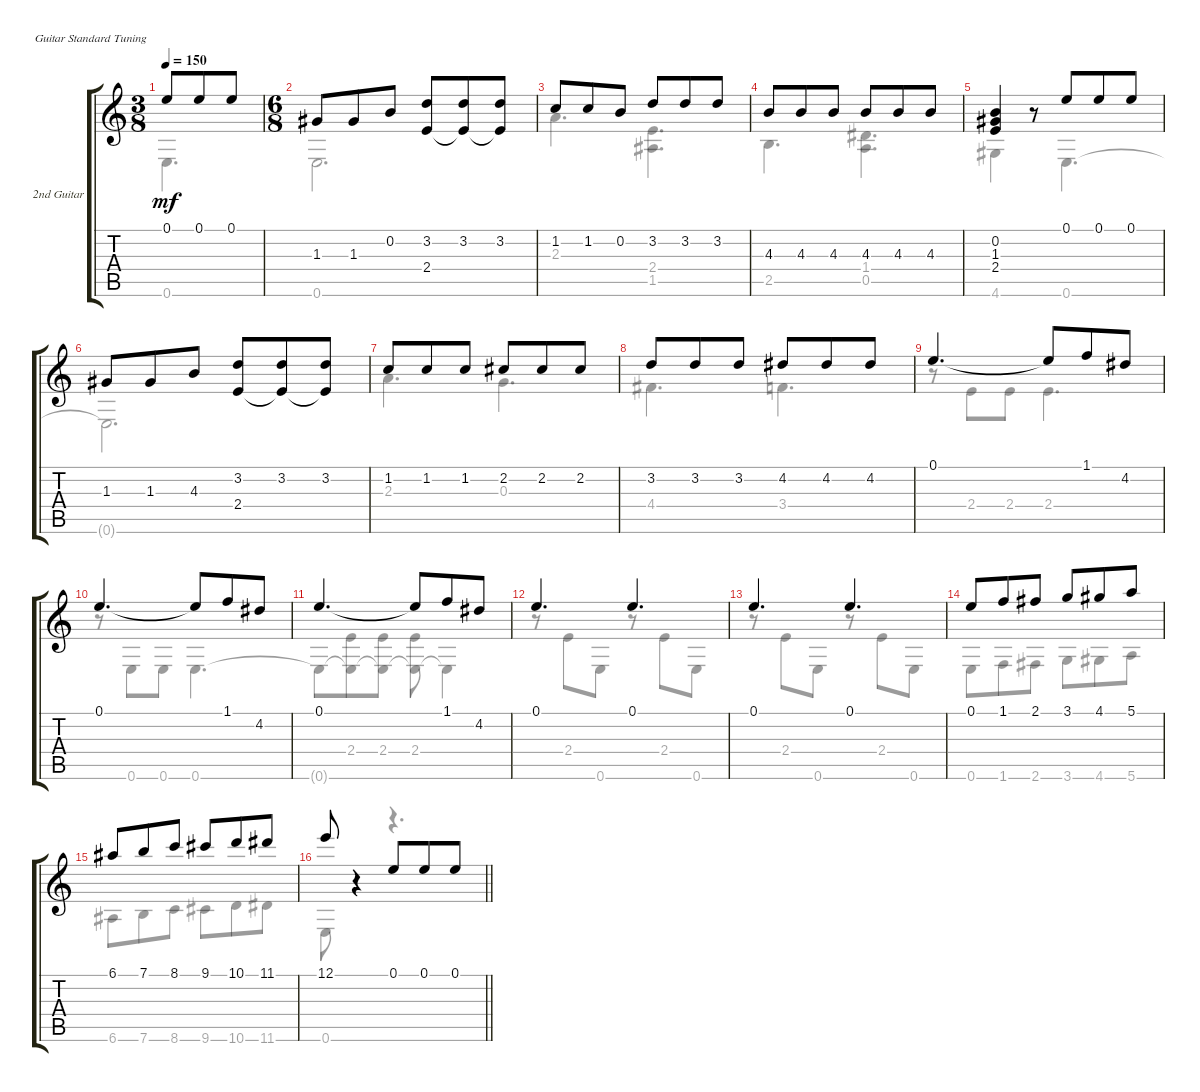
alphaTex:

\bracketExtendMode groupsimilarinstruments
\firstSystemTrackNameOrientation horizontal
\otherSystemsTrackNameOrientation horizontal
\track ("2nd Guitar" "2nd Guitar") {instrument acousticguitarnylon}
\staff {score tabs}
\tuning (E4 B3 G3 D3 A2 E2)
\voice
\ts (3 8)
\tempo 150
\clef g2
\ks aminor
0.1.8{dy mf instrument acousticguitarnylon} 0.1.8 0.1.8 |
\ts (6 8)
1.3.8 1.3.8 0.2.8 (3.2 2.4).8 (3.2 2.4{t}).8 (3.2 2.4{t}).8 |
1.2.8 1.2.8 0.2.8 3.2.8 3.2.8 3.2.8 |
4.3.8 4.3.8 4.3.8 4.3.8 4.3.8 4.3.8 |
(0.2 1.3 2.4).4 r.8 0.1.8 0.1.8 0.1.8 |
1.3.8 1.3.8 4.3.8 (3.2 2.4).8 (3.2 2.4{t}).8 (3.2 2.4{t}).8 |
1.2.8 1.2.8 1.2.8 2.2.8 2.2.8 2.2.8 |
3.2.8 3.2.8 3.2.8 4.2.8 4.2.8 4.2.8 |
0.1.4{d} 0.1{t}.8 1.1.8 4.2.8 |
0.1.4{d} 0.1{t}.8 1.1.8 4.2.8 |
0.1.4{d} 0.1{t}.8 1.1.8 4.2.8 |
0.1.4{d} 0.1.4{d} |
0.1.4{d} 0.1.4{d} |
0.1.8 1.1.8 2.1.8 3.1.8 4.1.8 5.1.8 |
6.1.8 7.1.8 8.1.8 9.1.8 10.1.8 11.1.8 |
\barLineRight lightlight
12.1.8 r.4 0.1.8 0.1.8 0.1.8
\voice
\clef g2
\ottava regular
\simile none
\ks aminor
0.6.4{d dy mf} |
0.6.2{d} |
2.3.4{d} (2.4 1.5).4{d} |
2.5.4{d} (1.4 0.5).4{d} |
4.6.4 r.8 0.6.4{d} |
0.6{t}.2{d} |
2.3.4{d} 0.3.4{d} |
4.4.4{d} 3.4.4{d} |
r.8 2.4.8 2.4.8 2.4.4{d} |
r.8 0.6.8 0.6.8 0.6.4{d} |
0.6{t}.8 (2.4 0.6{t}).8 (2.4 0.6{t}).8 (2.4 0.6{t}).8 0.6{t}.4 |
r.8 2.4.8 0.6.8 r.8 2.4.8 0.6.8 |
r.8 2.4.8 0.6.8 r.8 2.4.8 0.6.8 |
0.6.8 1.6.8 2.6.8 3.6.8 4.6.8 5.6.8 |
6.6.8 7.6.8 8.6.8 9.6.8 10.6.8 11.6.8 |
\barLineRight lightlight
0.6.8 r.4 r.4{d}
